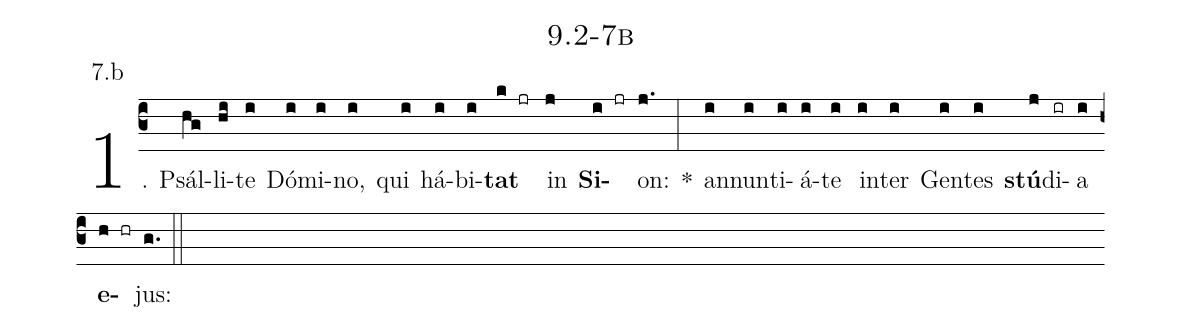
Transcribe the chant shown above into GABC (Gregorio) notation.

name: 9.2-7b;
annotation: 7.b;
%%
(c3)1. Psál(hg)li(hi)te(i) Dó(i)mi(i)no,(i) qui(i) há(i)bi(i)<b>tat</b>(k jr) in(j) <b>Si</b>(i jr)on:(j.) *(:) an(i)nun(i)ti(i)á(i)te(i) in(i)ter(i) Gen(i)tes(i) <b>stú</b>(j)di(ir)a(i) <b>e</b>(h hr)jus:(g.) (::)


%E(i) u(i) o(j) u(i) a(h) e.(g.) (::)
